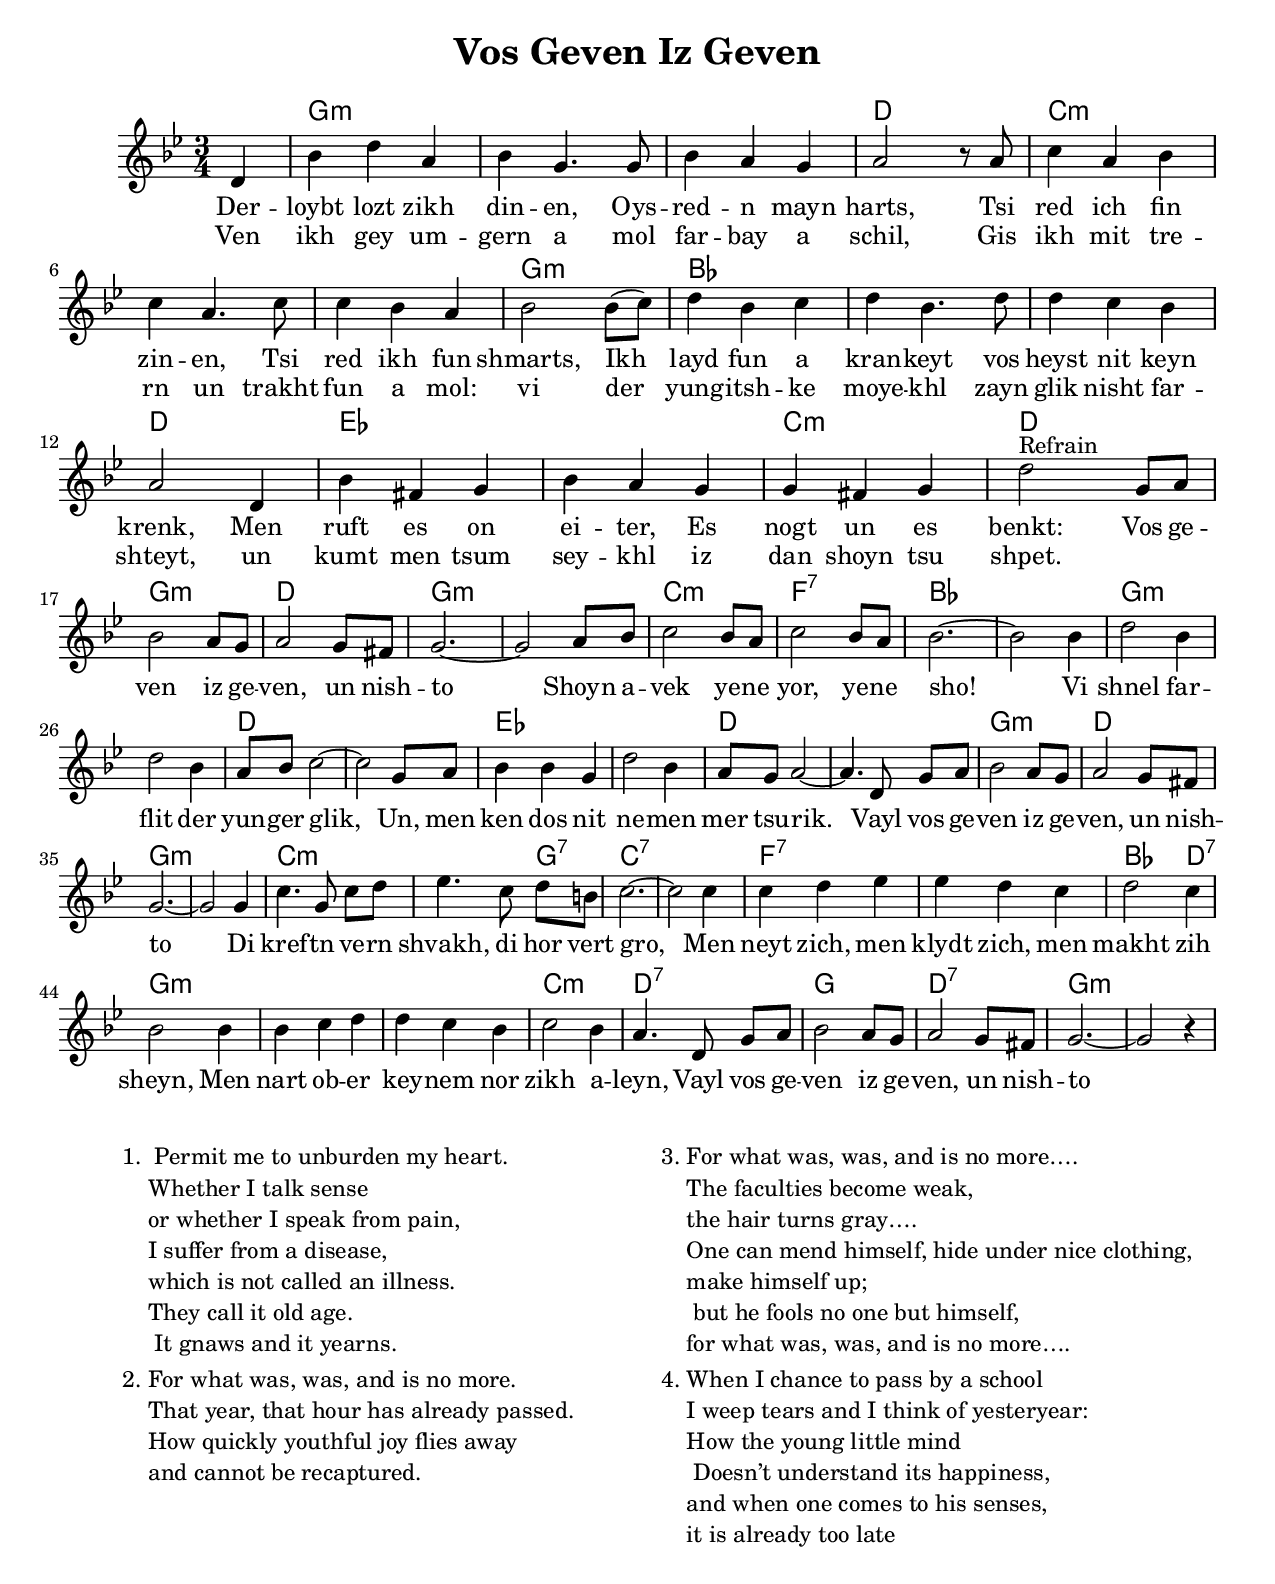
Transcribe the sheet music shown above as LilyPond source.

\version "2.18.0"
\include "english.ly"
\paper{
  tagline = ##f
  print-all-headers = ##t
  #(set-paper-size "letter")
}
date = #(strftime "%d-%m-%Y" (localtime (current-time)))

%\markup{ \italic{ " Updated " \date  }  }

%\markup{ Got something to say? }

global = {
  \clef treble
  \key g \minor
  \time 3/4
  \set Score.markFormatter = #format-mark-box-alphabet
}

%#################################### Melody ########################
melody = \relative c' {
  \global
  \partial 4 d4 %lead in notes

  bf'4 d a
  bf4 g4. g8
  bf4 a g
  a2 r8 a8|

  c4 a bf
  c4 a4. c8
  c4 bf a
  bf2 bf8(c)

  d4
  bf c
  d4 bf4. d8
  d4 c bf

  a2 d,4|
  bf'4 fs g
  bf4 a g
  g4 fs g

  d'2 ^"Refrain" g,8 a \break
  bf2 a8 g
  a2 g8 fs
  g2.

  ~g2 a8 bf
  c2 bf8 a
  c2 bf8 a
  bf2.~

  bf2 bf4|
  d2 bf4
  d2 bf4
  a8 bf c2~
  c2 g8 a
  bf4 bf g
  d'2 bf4
  %\break
  a8 g a2~
  a4. d,8 g [a]|
  bf2 a8 g
  a2 g8 fs
  g2.~g2 g4|
  %\break
  c4. g8 c [d]
  ef4. c8 d [b]
  c2.~
  c2 c4
  c4 d ef
  ef d c
  %page1

  d2 c4
  bf2 bf4
  bf4 c d
  d4 c bf
  c2 bf4
  a4. d,8 g [a]
  % \break
  bf2 a8 g
  a2 g8 fs
  g2.~
  g2 r4
}
%################################# Lyrics #####################
\addlyrics{
  Der -- loybt lozt zikh din -- en,
  Oys -- red -- n mayn harts,
  Tsi red ich fin zin -- en,
  Tsi red ikh fun shmarts,
  Ikh layd fun a kran -- keyt
  vos heyst nit keyn krenk,
  Men ruft es on ei -- ter,
  Es nogt un es benkt:

  Vos ge -- ven iz ge -- ven, un nish -- to
  Shoyn a -- vek ye -- ne yor, ye -- ne sho!
  Vi shnel far -- flit der yun -- ger glik,
  Un, men ken dos nit ne -- men mer tsu -- rik.
  Vayl vos ge -- ven iz ge -- ven, un nish -- to

  Di kref -- tn ve -- rn shvakh,
  di hor vert gro,
  Men neyt zich, men klydt zich, men makht zih sheyn,
  Men nart ob -- er key -- nem nor zikh a -- leyn,
  Vayl vos ge -- ven iz ge -- ven, un nish -- to
}
\addlyrics {
  Ven ikh gey um -- gern a mol far -- bay a
  schil,
  Gis ikh mit tre -- rn
  un trakht fun a mol:
  vi der yung -- itsh -- ke moye -- khl
  zayn glik nisht far -- shteyt,
  un kumt men tsum sey -- khl
  iz dan shoyn tsu shpet.
}
%################################# Chords #######################
harmonies = \chordmode {
  s4
  g4*9:m
  d4*3
  c4*9:m
  g4*3:m
  bf4*9
  d4*3
  ef4*6
  c4*3:m
  d4*3 %refrain
  g4*3:m
  d4*3
  g4*6:m
  c4*3:m
  f4*3:7
  bf4*6
  g4*6:m
  d4*6
  ef4*6
  d4*6
  g4*3:m
  d4*3
  g4*6:m
  c4*5:m
  g4:7
  c4*6:7
  f4*6:7 %end 1st page
  bf4*2 d4:7
  g4*9:m
  c4*3:m
  d4*3:7
  g4*3
  d4*3:7
  g4*6:m

}

\score {
  <<
    \new ChordNames {
      \set chordChanges = ##t
      \harmonies
    }
    \new Staff
    \melody
  >>
  \header{
    title= "Vos Geven Iz Geven"
    subtitle=""
    composer= ""
    instrument =""
    arranger= ""
  }
  \layout{indent = 1.0\cm}
  \midi {
    \tempo 4 = 120

    % \midi { }
  }
}

% more verses:
\markup{}
\markup {
  \fill-line {
    \hspace #0.1 % distance from left margin
    \column {
      \line {
        "1."
        \column {
          " Permit me to unburden my heart."
          "Whether I talk sense"
          "or whether I speak from pain,"
          "I suffer from a disease,"
          "which is not called an illness."
          "They call it old age."
          " It gnaws and it yearns."
        }
      }
      \hspace #0.2 % vertical distance between verses
      \line {
        "2."
        \column {
          "For what was, was, and is no more."
          "That year, that hour has already passed."
          "How quickly youthful joy flies away"
          "and cannot be recaptured."
        }
      }
    }
    \hspace #0.1  % horiz. distance between columns
    \column {
      \line {
        "3."
        \column {
          "For what was, was, and is no more…."
          "The faculties become weak,"
          "the hair turns gray…."
          "One can mend himself, hide under nice clothing,"
          "make himself up;"
          " but he fools no one but himself,"
          "for what was, was, and is no more…."
        }
      }
      \hspace #0.2 % distance between verses
      \line {
        "4."
        \column {
          "When I chance to pass by a school"
          "I weep tears and I think of yesteryear:"
          "How the young little mind"
          " Doesn’t understand its happiness,"
          "and when one comes to his senses,"
          "it is already too late"
        }
      }
    }
    \hspace #0.1 % distance to right margin
  }
}


%{
  vos geven iz geven, s'iz mer nishto
  shoyn avek yene tsayt, yene sho!
  vi shnel farflit der yunger glik,
  oy, men ken dos nit nemen mer tsurik.
  vayl vos geven iz geven, s'iz mer nishto.

  di yorn flien avek, di hor vert groy.
  m'neyt zikh, men kleydt zikh,
  men makht zikh sheyn.
  men nart op nit keynem, no

  Permit me
  to unburden my heart.
  Whether I talk sense
  or whethera I speak from pain,
  I suffer from a disease,
  which is not called an illness.
  They call it old age.
  It gnaws and it yearns.

  For what was, was, and is no more.
  That year, that hour has already passed.
  How quickly youthful joy flies away
  and cannot be recaptured.
  For what was, was, and is no more….
  The faculties become weak,
  the hair turns gray….
  One can mend himself, hide under nice clothing,
  make himself up;
  but he fools no one but himself,
  for what was, was, and is no more….

  When I chance to pass by a school,
  I weep tears,
  and I think of yesteryear:
  How the young little mind
  Doesn’t understand its happiness,
  and when one comes to his senses,
  it is already too late


%}
